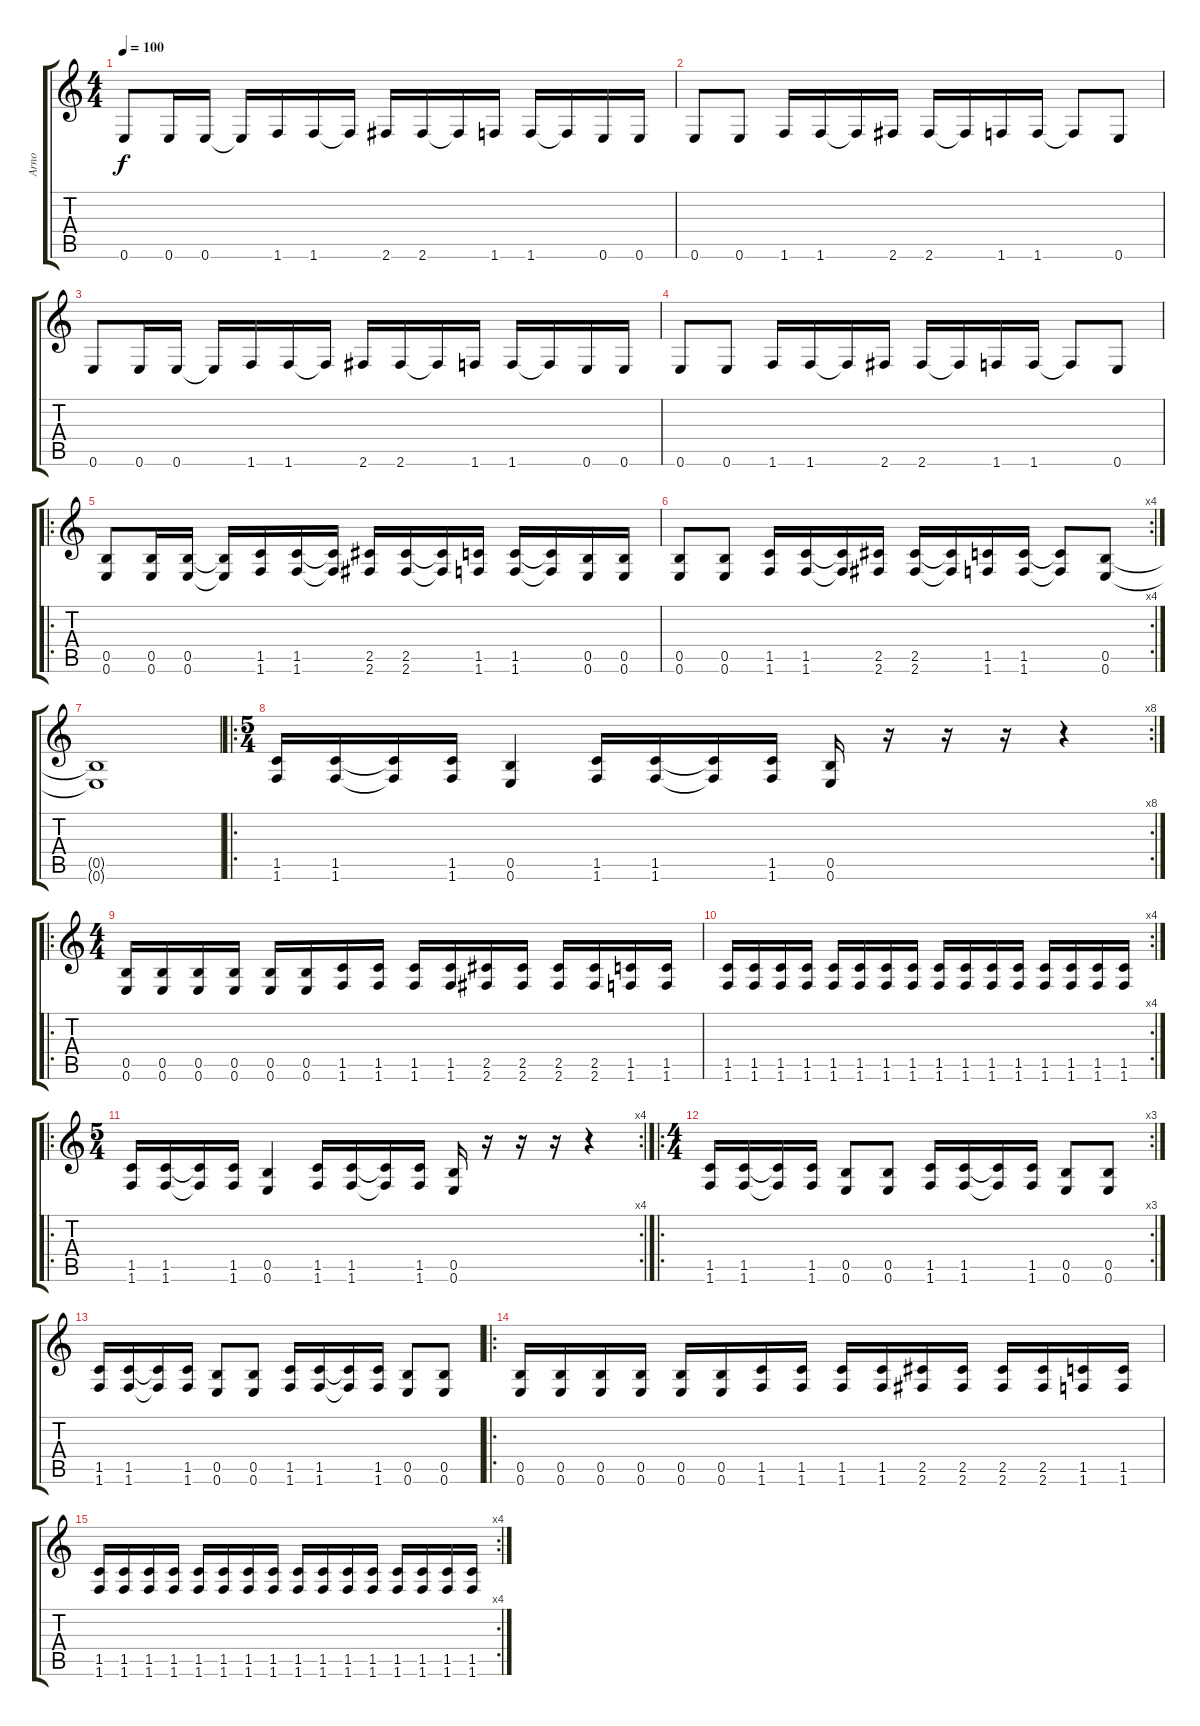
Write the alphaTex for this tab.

\track ("Arno" "Arno") {instrument distortionguitar}
\staff {score tabs}
\tuning (Gb4 Db4 A3 E3 B2 E2) {hide}
\ts (4 4)
\tempo 100
\clef g2
\ks c
0.6.8{dy f} 0.6.16 0.6.16 0.6{t}.16 1.6.16 1.6.16 1.6{t}.16 2.6.16 2.6.16 2.6{t}.16 1.6.16 1.6.16 1.6{t}.16 0.6.16 0.6.16 |
0.6.8 0.6.8 1.6.16 1.6.16 1.6{t}.16 2.6.16 2.6.16 2.6{t}.16 1.6.16 1.6.16 1.6{t}.8 0.6.8 |
0.6.8 0.6.16 0.6.16 0.6{t}.16 1.6.16 1.6.16 1.6{t}.16 2.6.16 2.6.16 2.6{t}.16 1.6.16 1.6.16 1.6{t}.16 0.6.16 0.6.16 |
0.6.8 0.6.8 1.6.16 1.6.16 1.6{t}.16 2.6.16 2.6.16 2.6{t}.16 1.6.16 1.6.16 1.6{t}.8 0.6.8 |
\ro
(0.5 0.6).8 (0.5 0.6).16 (0.5 0.6).16 (0.5{t} 0.6{t}).16 (1.5 1.6).16 (1.5 1.6).16 (1.5{t} 1.6{t}).16 (2.5 2.6).16 (2.5 2.6).16 (2.5{t} 2.6{t}).16 (1.5 1.6).16 (1.5 1.6).16 (1.5{t} 1.6{t}).16 (0.5 0.6).16 (0.5 0.6).16 |
\rc 4
(0.5 0.6).8 (0.5 0.6).8 (1.5 1.6).16 (1.5 1.6).16 (1.5{t} 1.6{t}).16 (2.5 2.6).16 (2.5 2.6).16 (2.5{t} 2.6{t}).16 (1.5 1.6).16 (1.5 1.6).16 (1.5{t} 1.6{t}).8 (0.5 0.6).8 |
(0.5{t} 0.6{t}).1 |
\ro
\rc 8
\ts (5 4)
(1.5 1.6).16 (1.5 1.6).16 (1.5{t} 1.6{t}).16 (1.5 1.6).16 (0.5 0.6).4 (1.5 1.6).16 (1.5 1.6).16 (1.5{t} 1.6{t}).16 (1.5 1.6).16 (0.5 0.6).16 r.16 r.16 r.16 r.4 |
\ro
\ts (4 4)
(0.5 0.6).16 (0.5 0.6).16 (0.5 0.6).16 (0.5 0.6).16 (0.5 0.6).16 (0.5 0.6).16 (1.5 1.6).16 (1.5 1.6).16 (1.5 1.6).16 (1.5 1.6).16 (2.5 2.6).16 (2.5 2.6).16 (2.5 2.6).16 (2.5 2.6).16 (1.5 1.6).16 (1.5 1.6).16 |
\rc 4
(1.5 1.6).16 (1.5 1.6).16 (1.5 1.6).16 (1.5 1.6).16 (1.5 1.6).16 (1.5 1.6).16 (1.5 1.6).16 (1.5 1.6).16 (1.5 1.6).16 (1.5 1.6).16 (1.5 1.6).16 (1.5 1.6).16 (1.5 1.6).16 (1.5 1.6).16 (1.5 1.6).16 (1.5 1.6).16 |
\ro
\rc 4
\ts (5 4)
(1.5 1.6).16 (1.5 1.6).16 (1.5{t} 1.6{t}).16 (1.5 1.6).16 (0.5 0.6).4 (1.5 1.6).16 (1.5 1.6).16 (1.5{t} 1.6{t}).16 (1.5 1.6).16 (0.5 0.6).16 r.16 r.16 r.16 r.4 |
\ro
\rc 3
\ts (4 4)
(1.5 1.6).16 (1.5 1.6).16 (1.5{t} 1.6{t}).16 (1.5 1.6).16 (0.5 0.6).8 (0.5 0.6).8 (1.5 1.6).16 (1.5 1.6).16 (1.5{t} 1.6{t}).16 (1.5 1.6).16 (0.5 0.6).8 (0.5 0.6).8 |
(1.5 1.6).16 (1.5 1.6).16 (1.5{t} 1.6{t}).16 (1.5 1.6).16 (0.5 0.6).8 (0.5 0.6).8 (1.5 1.6).16 (1.5 1.6).16 (1.5{t} 1.6{t}).16 (1.5 1.6).16 (0.5 0.6).8 (0.5 0.6).8 |
\ro
(0.5 0.6).16 (0.5 0.6).16 (0.5 0.6).16 (0.5 0.6).16 (0.5 0.6).16 (0.5 0.6).16 (1.5 1.6).16 (1.5 1.6).16 (1.5 1.6).16 (1.5 1.6).16 (2.5 2.6).16 (2.5 2.6).16 (2.5 2.6).16 (2.5 2.6).16 (1.5 1.6).16 (1.5 1.6).16 |
\rc 4
(1.5 1.6).16 (1.5 1.6).16 (1.5 1.6).16 (1.5 1.6).16 (1.5 1.6).16 (1.5 1.6).16 (1.5 1.6).16 (1.5 1.6).16 (1.5 1.6).16 (1.5 1.6).16 (1.5 1.6).16 (1.5 1.6).16 (1.5 1.6).16 (1.5 1.6).16 (1.5 1.6).16 (1.5 1.6).16
